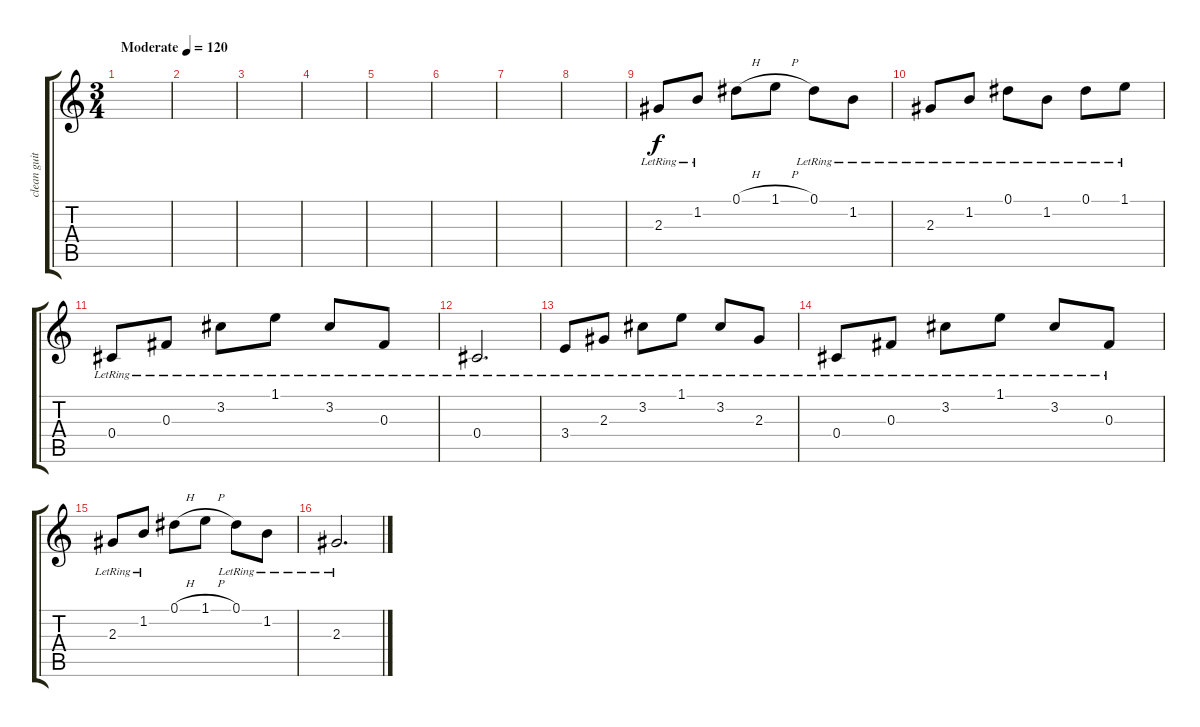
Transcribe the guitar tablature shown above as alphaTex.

\track ("clean guitar 2" "clean guit") {instrument electricguitarclean}
\staff {score tabs}
\tuning (Eb4 Bb3 Gb3 Db3 Ab2 Eb2) {hide}
\ts (3 4)
\tempo (120 "Moderate")
\clef g2
\ks c
|
|
|
|
|
|
|
|
2.3{lr}.8 1.2{lr}.8 0.1{h}.8 1.1{h}.8 0.1{lr}.8 1.2{lr}.8 |
2.3{lr}.8 1.2{lr}.8 0.1{lr}.8 1.2{lr}.8 0.1{lr}.8 1.1{lr}.8 |
0.4{lr}.8 0.3{lr}.8 3.2{lr}.8 1.1{lr}.8 3.2{lr}.8 0.3{lr}.8 |
0.4{lr}.2{d} |
3.4{lr}.8 2.3{lr}.8 3.2{lr}.8 1.1{lr}.8 3.2{lr}.8 2.3{lr}.8 |
0.4{lr}.8 0.3{lr}.8 3.2{lr}.8 1.1{lr}.8 3.2{lr}.8 0.3{lr}.8 |
2.3{lr}.8 1.2{lr}.8 0.1{h}.8 1.1{h}.8 0.1{lr}.8 1.2{lr}.8 |
2.3{lr}.2{d}
